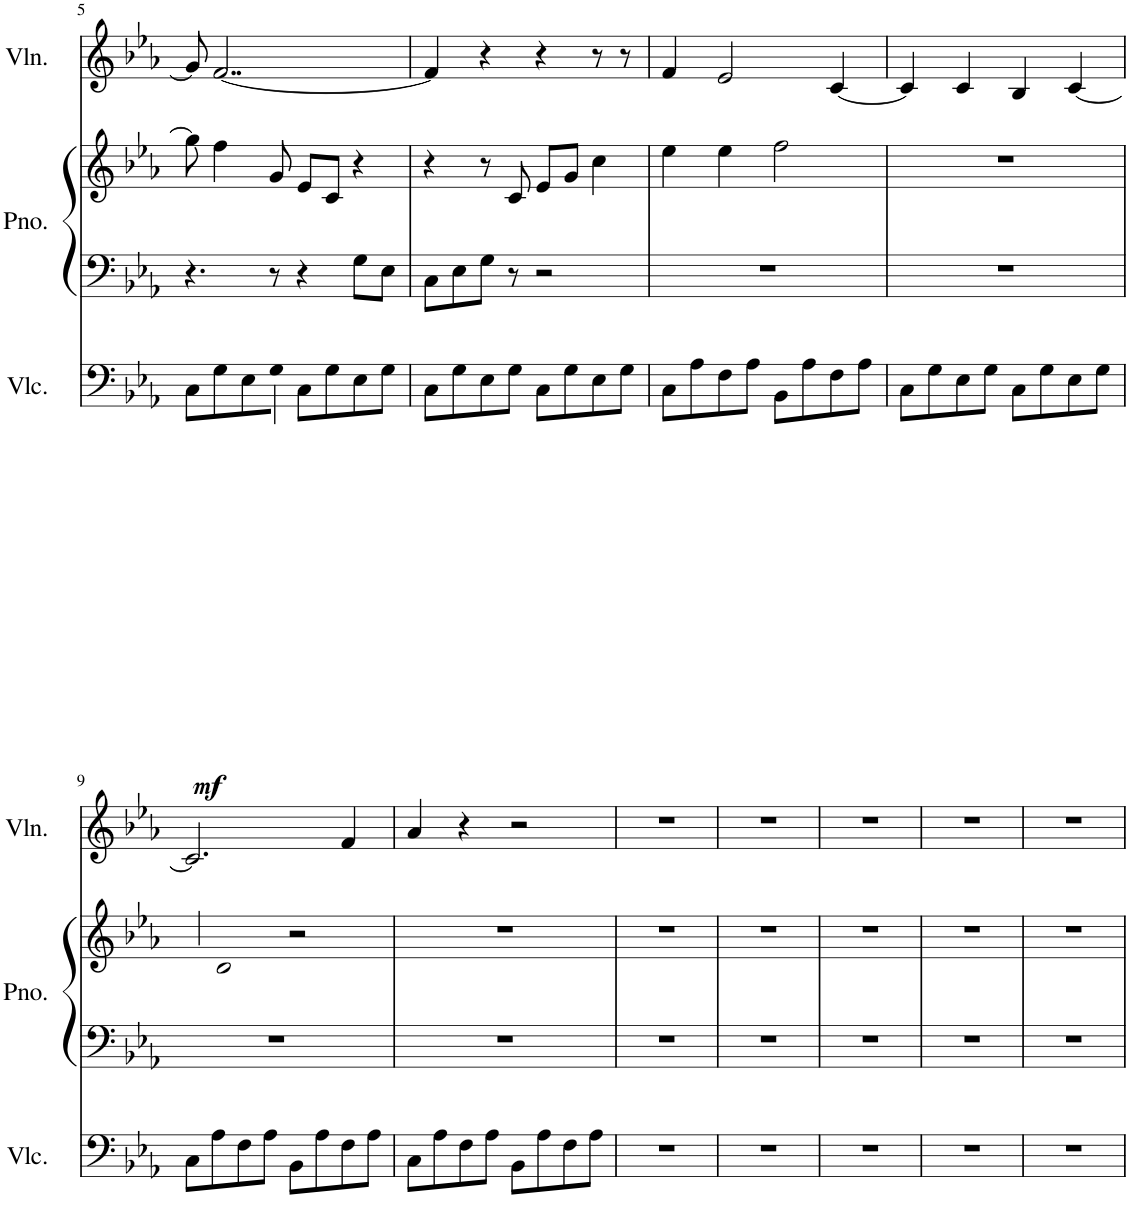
**kern	**dynam	**kern	**kern	**kern
*part3	*part3	*part2	*part2	*part1
*staff4	*staff4	*staff3	*staff2	*staff1
*I"Violoncello	*	*I"Piano	*	*I"Violin
*I'Vlc.	*	*I'Pno.	*	*I'Vln.
!!LO:PB:g=z
*clefF4	*	*clefF4	*clefG2	*clefG2
*k[b-e-a-]	*	*k[b-e-a-]	*k[b-e-a-]	*k[b-e-a-]
*M4/4	*	*M4/4	*M4/4	*M4/4
=5	=5	=5	=5	=5
!	!LO:DY:b	!	!	!
8C\L	mf	4.r	8gg\]	8g/]
8G\	.	.	4ff\	[2..f/
8E-\	.	.	.	.
8G\J	.	8r	8g/	.
8C\L	.	4r	8e-/L	.
8G\	.	.	8c/J	.
8E-\	.	8G\L	4r	.
8G\J	.	8E-\J	.	.
=6	=6	=6	=6	=6
8C\L	.	8C\L	4r	4f/]
8G\	.	8E-\	.	.
8E-\	.	8G\J	8r	4r
8G\J	.	8r	8c/	.
8C\L	.	2r	8e-/L	4r
8G\	.	.	8g/J	.
8E-\	.	.	4cc\	8r
8G\J	.	.	.	8r
=7	=7	=7	=7	=7
8C\L	.	1r	4ee-\	4f/
8A-\	.	.	.	.
8F\	.	.	4ee-\	2e-/
8A-\J	.	.	.	.
8BB-\L	.	.	2ff\	.
8A-\	.	.	.	.
8F\	.	.	.	[4c/
8A-\J	.	.	.	.
=8	=8	=8	=8	=8
8C\L	.	1r	1r	4c/]
8G\	.	.	.	.
8E-\	.	.	.	4c/
8G\J	.	.	.	.
8C\L	.	.	.	4B-/
8G\	.	.	.	.
8E-\	.	.	.	[4c/
8G\J	.	.	.	.
!!LO:LB:g=z
=9	=9	=9	=9	=9
8C\L	.	1r	2g/	2.c/]
8A-\	.	.	.	.
8F\	.	.	.	.
8A-\J	.	.	.	.
8BB-\L	.	.	2r	.
8A-\	.	.	.	.
8F\	.	.	.	4f/
8A-\J	.	.	.	.
=10	=10	=10	=10	=10
8C\L	.	1r	1r	4a-/
8A-\	.	.	.	.
8F\	.	.	.	4r
8A-\J	.	.	.	.
8BB-\L	.	.	.	2r
8A-\	.	.	.	.
8F\	.	.	.	.
8A-\J	.	.	.	.
=11	=11	=11	=11	=11
1r	.	1r	1r	1r
=12	=12	=12	=12	=12
1r	.	1r	1r	1r
=13	=13	=13	=13	=13
1r	.	1r	1r	1r
=14	=14	=14	=14	=14
1r	.	1r	1r	1r
=15	=15	=15	=15	=15
1r	.	1r	1r	1r
=	=	=	=	=
*-	*-	*-	*-	*-
